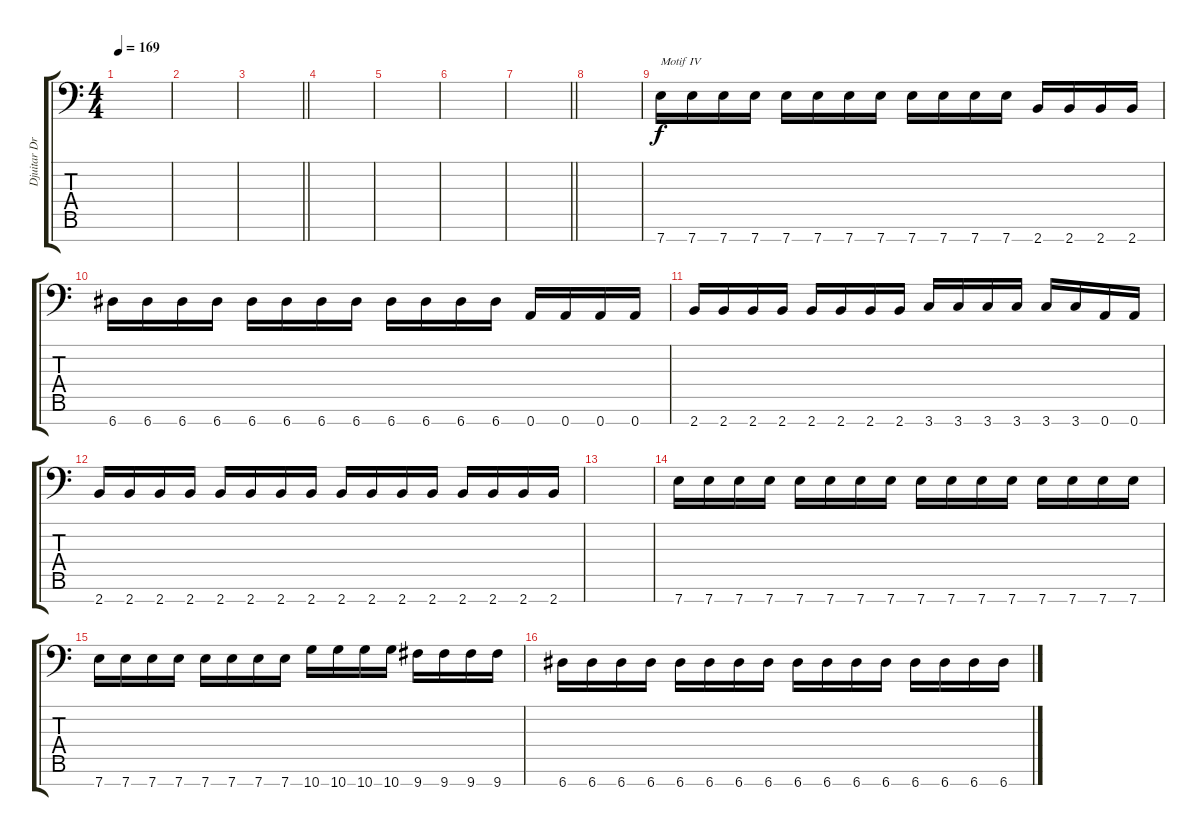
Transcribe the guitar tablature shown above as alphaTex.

\track ("Djuitar Dropped A" "Djuitar Dr") {instrument distortionguitar}
\staff {score tabs}
\tuning (E4 B3 G3 D3 A2 E2 A1) {hide}
\ts (4 4)
\tempo 169
\clef f4
\ks c
|
|
\barLineRight lightlight
|
|
|
|
\barLineRight lightlight
|
|
7.7.16{txt "Motif IV"} 7.7.16 7.7.16 7.7.16 7.7.16 7.7.16 7.7.16 7.7.16 7.7.16 7.7.16 7.7.16 7.7.16 2.7.16 2.7.16 2.7.16 2.7.16 |
6.7.16 6.7.16 6.7.16 6.7.16 6.7.16 6.7.16 6.7.16 6.7.16 6.7.16 6.7.16 6.7.16 6.7.16 0.7.16 0.7.16 0.7.16 0.7.16 |
2.7.16 2.7.16 2.7.16 2.7.16 2.7.16 2.7.16 2.7.16 2.7.16 3.7.16 3.7.16 3.7.16 3.7.16 3.7.16 3.7.16 0.7.16 0.7.16 |
2.7.16 2.7.16 2.7.16 2.7.16 2.7.16 2.7.16 2.7.16 2.7.16 2.7.16 2.7.16 2.7.16 2.7.16 2.7.16 2.7.16 2.7.16 2.7.16 |
|
7.7.16 7.7.16 7.7.16 7.7.16 7.7.16 7.7.16 7.7.16 7.7.16 7.7.16 7.7.16 7.7.16 7.7.16 7.7.16 7.7.16 7.7.16 7.7.16 |
7.7.16 7.7.16 7.7.16 7.7.16 7.7.16 7.7.16 7.7.16 7.7.16 10.7.16 10.7.16 10.7.16 10.7.16 9.7.16 9.7.16 9.7.16 9.7.16 |
6.7.16 6.7.16 6.7.16 6.7.16 6.7.16 6.7.16 6.7.16 6.7.16 6.7.16 6.7.16 6.7.16 6.7.16 6.7.16 6.7.16 6.7.16 6.7.16
